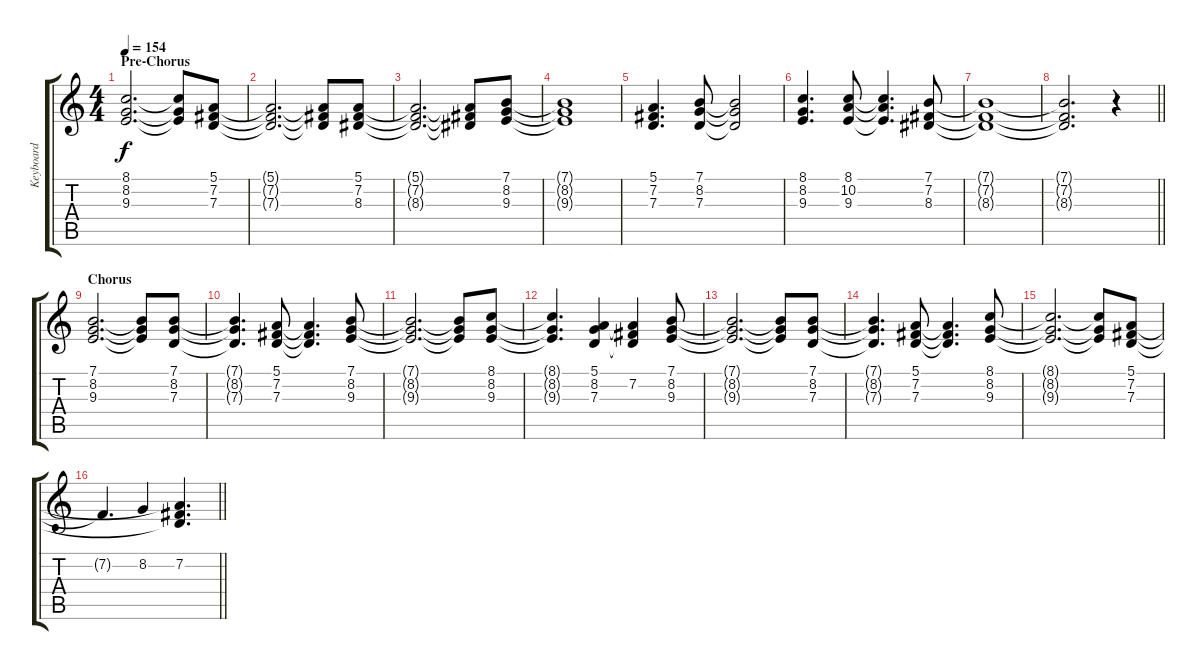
\track ("Keyboard" "Keyboard") {instrument stringensemble1}
\staff {score tabs}
\tuning (E4 B3 G3 D3 A2 E2) {hide}
\ts (4 4)
\section ("" "Pre-Chorus")
\tempo 154
\clef g2
\ks c
(8.1 8.2 9.3).2{d dy f} (8.1{t} 8.2{t} 9.3{t}).8 (5.1 7.2 7.3).8 |
(5.1{t} 7.2{t} 7.3{t}).2{d} (5.1{t} 7.2{t} 7.3{t}).8 (5.1 7.2 8.3).8 |
(5.1{t} 7.2{t} 8.3{t}).2{d} (5.1{t} 7.2{t} 8.3{t}).8 (7.1 8.2 9.3).8 |
(7.1{t} 8.2{t} 9.3{t}).1 |
(5.1 7.2 7.3).4{d} (7.1 8.2 7.3).8 (7.1{t} 8.2{t} 7.3{t}).2 |
(8.1 8.2 9.3).4{d} (8.1 10.2 9.3).8 (8.1{t} 10.2{t} 9.3{t}).4{d} (7.1 7.2 8.3).8 |
(7.1{t} 7.2{t} 8.3{t}).1 |
\barLineRight lightlight
(7.1{t} 7.2{t} 8.3{t}).2{d} r.4 |
\section ("" "Chorus")
(7.1 8.2 9.3).2{d} (7.1{t} 8.2{t} 9.3{t}).8 (7.1 8.2 7.3).8 |
(7.1{t} 8.2{t} 7.3{t}).4{d} (5.1 7.2 7.3).8 (5.1{t} 7.2{t} 7.3{t}).4{d} (7.1 8.2 9.3).8 |
(7.1{t} 8.2{t} 9.3{t}).2{d} (7.1{t} 8.2{t} 9.3{t}).8 (8.1 8.2 9.3).8 |
(8.1{t} 8.2{t} 9.3{t}).4{d} (5.1 8.2 7.3).4 (5.1{t} 7.2 7.3{t}).4 (7.1 8.2 9.3).8 |
(7.1{t} 8.2{t} 9.3{t}).2{d} (7.1{t} 8.2{t} 9.3{t}).8 (7.1 8.2 7.3).8 |
(7.1{t} 8.2{t} 7.3{t}).4{d} (5.1 7.2 7.3).8 (5.1{t} 7.2{t} 7.3{t}).4{d} (8.1 8.2 9.3).8 |
(8.1{t} 8.2{t} 9.3{t}).2{d} (8.1{t} 8.2{t} 9.3{t}).8 (5.1 7.2 7.3).8 |
\barLineRight lightlight
7.2{t}.4{d} 8.2.4 (5.1{t} 7.2 7.3{t}).4{d}
